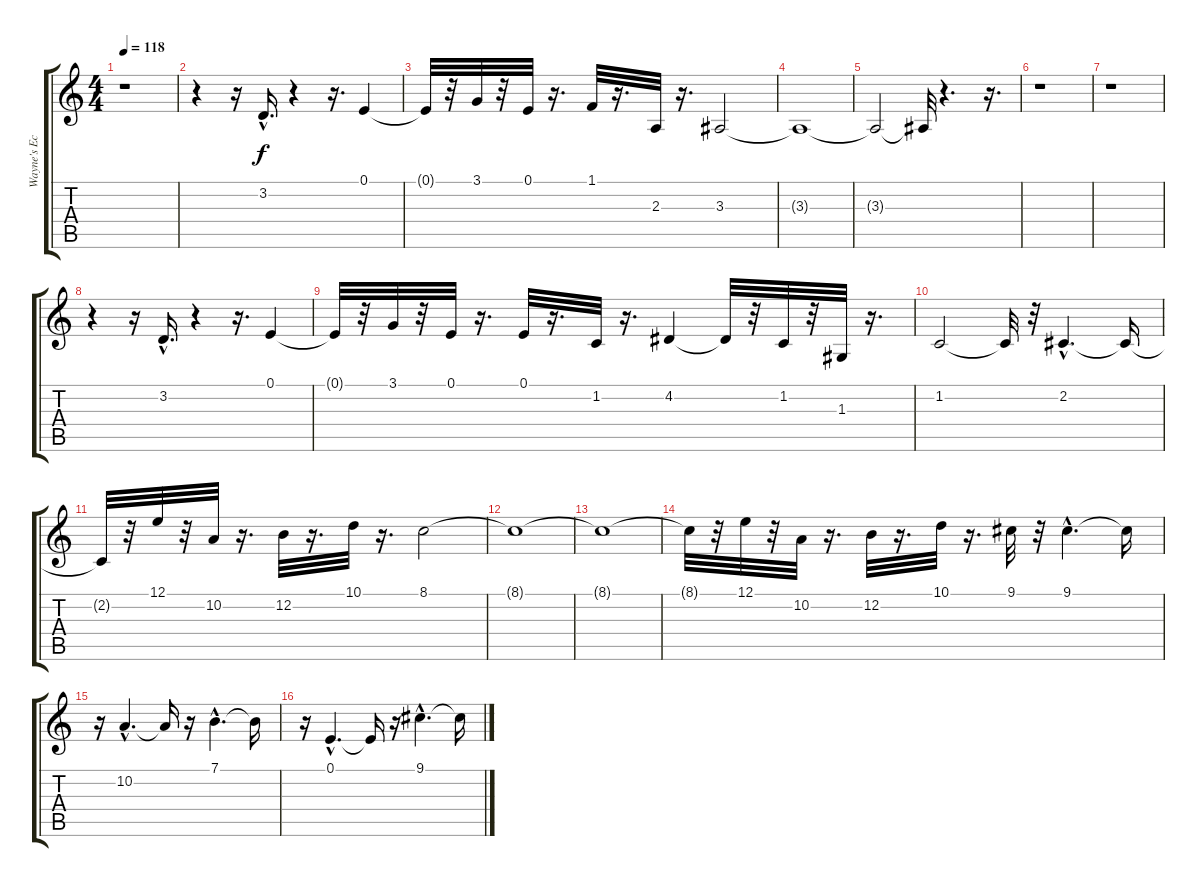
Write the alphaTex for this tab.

\track ("Wayne's Echo 1" "Wayne's Ec") {instrument altosax}
\staff {score tabs}
\tuning (E4 B3 G3 D3 A2 E2) {hide}
\ts (4 4)
\tempo 118
\clef g2
\ks c
r.1{dy f} |
r.4 r.16 3.2{hac}.16{d} r.4 r.16{d} 0.1.4 |
0.1{t}.32 r.32 3.1.32 r.32 0.1.32 r.16{d} 1.1.32 r.16{d} 2.3.32 r.16{d} 3.3.2 |
3.3{t}.1 |
3.3{t}.2 3.3{t}.32 r.4{d} r.16{d} |
r.1 |
r.1 |
r.4 r.16 3.2{hac}.16{d} r.4 r.16{d} 0.1.4 |
0.1{t}.32 r.32 3.1.32 r.32 0.1.32 r.16{d} 0.1.32 r.16{d} 1.2.32 r.16{d} 4.2.4 4.2{t}.32 r.32 1.2.32 r.32 1.3.32 r.16{d} |
1.2.2 1.2{t}.32 r.32 2.2{hac}.4{d} 2.2{t}.16 |
2.2{t}.32 r.32 12.1.32 r.32 10.2.32 r.16{d} 12.2.32 r.16{d} 10.1.32 r.16{d} 8.1.2 |
8.1{t}.1 |
8.1{t}.1 |
8.1{t}.32 r.32 12.1.32 r.32 10.2.32 r.16{d} 12.2.32 r.16{d} 10.1.32 r.16{d} 9.1.32 r.32 9.1{hac}.4{d} 9.1{t}.16 |
r.16 10.2{hac}.4{d} 10.2{t}.16 r.16 7.1{hac}.4{d} 7.1{t}.16 |
r.16 0.1{hac}.4{d} 0.1{t}.16 r.16 9.1{hac}.4{d} 9.1{t}.16
